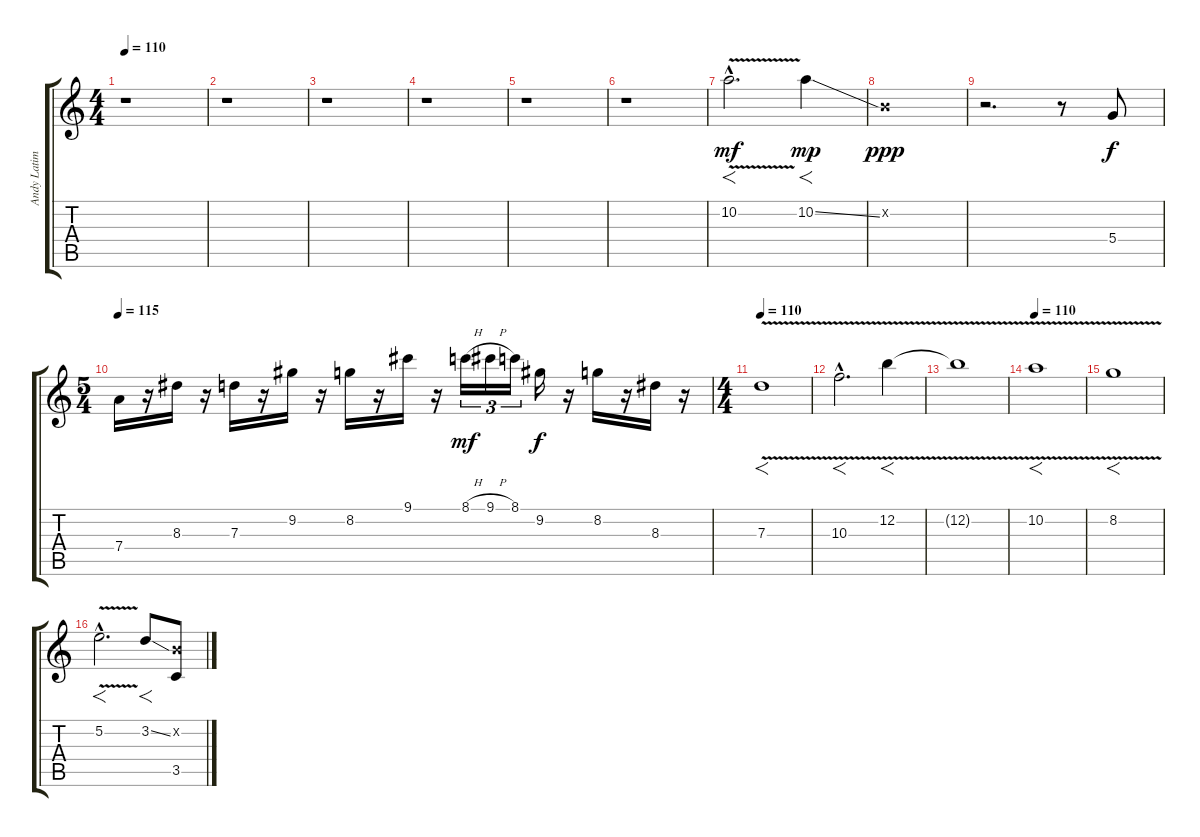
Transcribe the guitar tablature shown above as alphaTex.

\track ("Andy Latimer - Guitar 1" "Andy Latim") {instrument overdrivenguitar}
\staff {score tabs}
\tuning (E4 B3 G3 D3 A2 E2) {hide}
\ts (4 4)
\tempo 110
\clef g2
\ks c
r.1{dy mf instrument overdrivenguitar} |
r.1 |
r.1 |
r.1 |
r.1 |
r.1 |
10.2{v hac}.2{f d} 10.2{ss}.4{f dy mp} |
0.2{x}.1{dy ppp} |
r.2{d volume 9} r.8 5.4.8{dy f} |
\ts (5 4)
\tempo 115
7.4.16 r.16 8.3.16 r.16 7.3.16 r.16 9.2.16 r.16 8.2.16 r.16 9.1.16 r.16 8.1{h}.16{tu (3 2) dy mf} 9.1{h}.16{tu (3 2)} 8.1.16{tu (3 2)} 9.2.16{dy f} r.16 8.2.16 r.16 8.3.16 r.16 |
\ts (4 4)
\tempo 110
7.3{v}.1{f} |
10.3{v hac}.2{f d} 12.2{v}.4{f} |
12.2{t}.1 |
\tempo 110
10.2{v}.1{f} |
8.2{v}.1{f} |
5.2{v hac}.2{f d} 3.2{ss}.8{f} (0.2{x} 3.5).8
